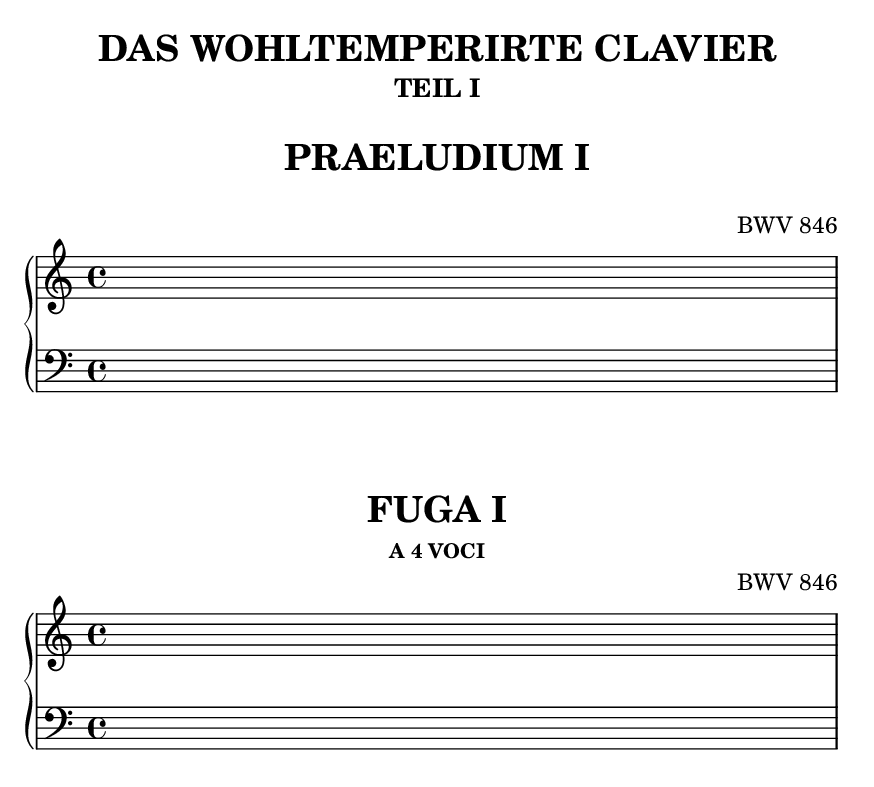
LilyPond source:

%% Generated by lilypond-book
%% Options: [exampleindent=10.16\mm,indent=0\mm,line-width=160\mm,noragged-right,papersize="a5",quote]
\include "lilypond-book-preamble.ly"


% ****************************************************************
% Start cut-&-pastable-section
% ****************************************************************

#(ly:set-option 'eps-box-padding 3.000000)



\paper {
  #(set-paper-size "a5")
  indent = 0\mm
  line-width = 160\mm
  % offset the left padding, also add 1mm as lilypond creates cropped
  % images with a little space on the right
  line-width = #(- line-width (* mm  3.000000) (* mm 1))
  ragged-right = ##f
  line-width = 160\mm - 2.0 * 10.16\mm
  % offset the left padding, also add 1mm as lilypond creates cropped
  % images with a little space on the right
  line-width = #(- line-width (* mm  3.000000) (* mm 1))
}

\layout {
  
}




% ****************************************************************
% ly snippet:
% ****************************************************************
\sourcefileline 757
\book {
  \paper {
    print-all-headers = ##t
  }
  \header {
    title = "DAS WOHLTEMPERIRTE CLAVIER"
    subtitle = "TEIL I"
    % Do not display the default LilyPond footer for this book
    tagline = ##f
  }
  \markup { \vspace #1 }
  \score {
    \header {
      title = "PRAELUDIUM I"
      opus = "BWV 846"
      % Do not display the subtitle for this score
      subtitle = ##f
    }
    \new PianoStaff <<
      \new Staff { s1 }
      \new Staff { \clef "bass" s1 }
    >>
  }
  \score {
    \header {
      title = "FUGA I"
      subsubtitle = "A 4 VOCI"
      opus = "BWV 846"
      % Do not display the subtitle for this score
      subtitle = ##f
    }
    \new PianoStaff <<
      \new Staff { s1 }
      \new Staff { \clef "bass" s1 }
    >>
  }
}



% ****************************************************************
% end ly snippet
% ****************************************************************
